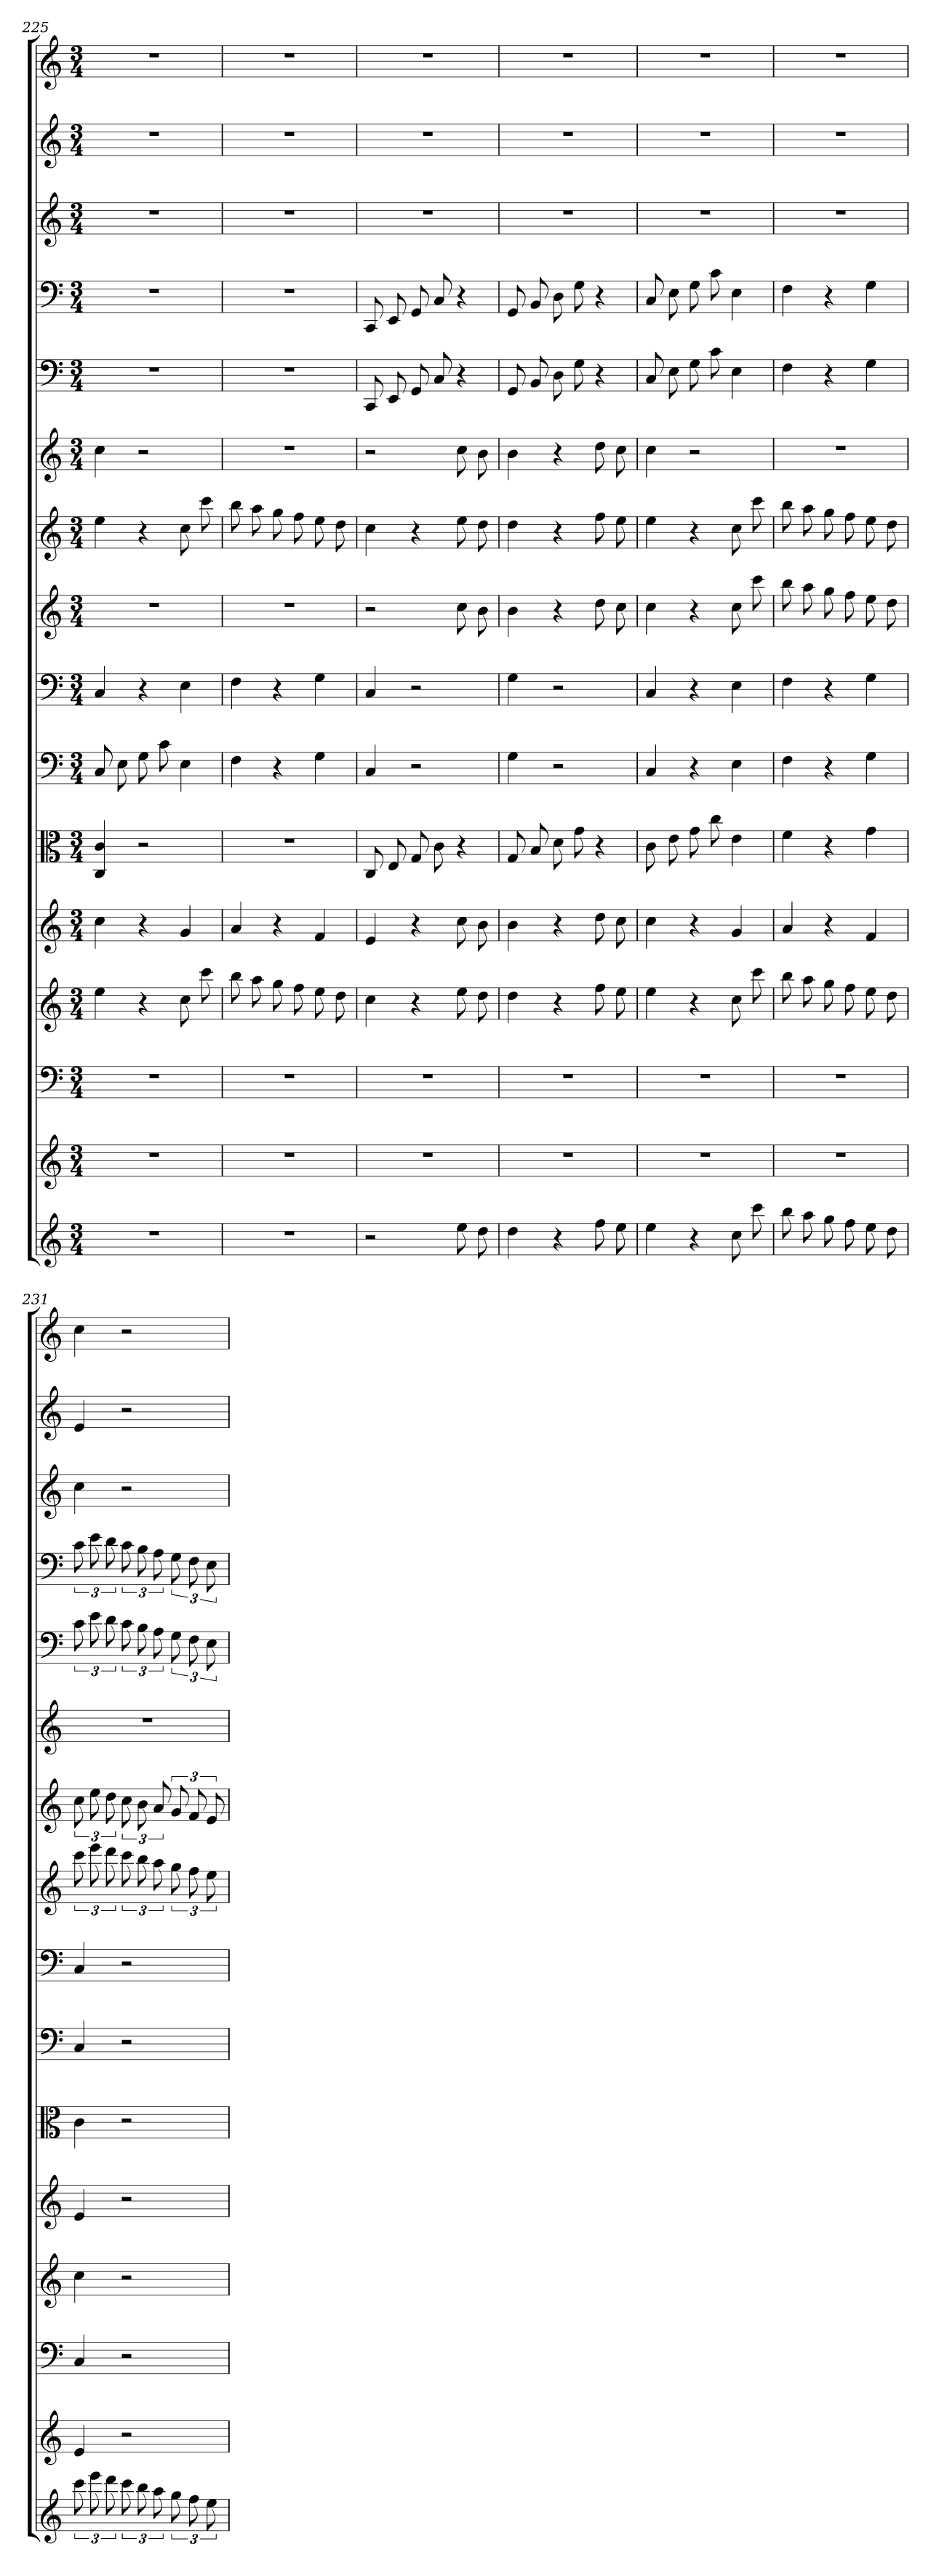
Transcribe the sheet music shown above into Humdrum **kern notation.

**kern	**kern	**kern	**kern	**kern	**kern	**kern	**kern	**kern	**kern	**kern	**kern	**kern	**kern	**kern	**kern
*part16	*part15	*part14	*part13	*part12	*part11	*part10	*part9	*part8	*part7	*part6	*part5	*part4	*part3	*part2	*part1
*staff16	*staff15	*staff14	*staff13	*staff12	*staff11	*staff10	*staff9	*staff8	*staff7	*staff6	*staff5	*staff4	*staff3	*staff2	*staff1
*	*	*clefF4	*	*	*clefC3	*clefF4	*clefF4	*	*	*	*clefF4	*clefF4	*	*	*
*k[]	*k[]	*k[]	*k[]	*k[]	*k[]	*k[]	*k[]	*k[]	*k[]	*k[]	*k[]	*k[]	*k[]	*k[]	*k[]
*C:	*C:	*C:	*C:	*C:	*C:	*C:	*C:	*C:	*C:	*C:	*C:	*C:	*C:	*C:	*C:
*M3/4	*M3/4	*M3/4	*M3/4	*M3/4	*M3/4	*M3/4	*M3/4	*M3/4	*M3/4	*M3/4	*M3/4	*M3/4	*M3/4	*M3/4	*M3/4
=225	=225	=225	=225	=225	=225	=225	=225	=225	=225	=225	=225	=225	=225	=225	=225
2.r	2.r	2.r	4ee	4cc	4C 4c	8C	4C	2.r	4ee	4cc	2.r	2.r	2.r	2.r	2.r
.	.	.	.	.	.	8E	.	.	.	.	.	.	.	.	.
.	.	.	4r	4r	2r	8G	4r	.	4r	2r	.	.	.	.	.
.	.	.	.	.	.	8c	.	.	.	.	.	.	.	.	.
.	.	.	8cc	4g	.	4E	4E	.	8cc	.	.	.	.	.	.
.	.	.	8ccc	.	.	.	.	.	8ccc	.	.	.	.	.	.
=226	=226	=226	=226	=226	=226	=226	=226	=226	=226	=226	=226	=226	=226	=226	=226
2.r	2.r	2.r	8bb	4a	2.r	4F	4F	2.r	8bb	2.r	2.r	2.r	2.r	2.r	2.r
.	.	.	8aa	.	.	.	.	.	8aa	.	.	.	.	.	.
.	.	.	8gg	4r	.	4r	4r	.	8gg	.	.	.	.	.	.
.	.	.	8ff	.	.	.	.	.	8ff	.	.	.	.	.	.
.	.	.	8ee	4f	.	4G	4G	.	8ee	.	.	.	.	.	.
.	.	.	8dd	.	.	.	.	.	8dd	.	.	.	.	.	.
=227	=227	=227	=227	=227	=227	=227	=227	=227	=227	=227	=227	=227	=227	=227	=227
2r	2.r	2.r	4cc	4e	8C	4C	4C	2r	4cc	2r	8CC	8CC	2.r	2.r	2.r
.	.	.	.	.	8E	.	.	.	.	.	8EE	8EE	.	.	.
.	.	.	4r	4r	8G	2r	2r	.	4r	.	8GG	8GG	.	.	.
.	.	.	.	.	8c	.	.	.	.	.	8C	8C	.	.	.
8ee	.	.	8ee	8cc	4r	.	.	8cc	8ee	8cc	4r	4r	.	.	.
8dd	.	.	8dd	8b	.	.	.	8b	8dd	8b	.	.	.	.	.
=228	=228	=228	=228	=228	=228	=228	=228	=228	=228	=228	=228	=228	=228	=228	=228
4dd	2.r	2.r	4dd	4b	8G	4G	4G	4b	4dd	4b	8GG	8GG	2.r	2.r	2.r
.	.	.	.	.	8B	.	.	.	.	.	8BB	8BB	.	.	.
4r	.	.	4r	4r	8d	2r	2r	4r	4r	4r	8D	8D	.	.	.
.	.	.	.	.	8g	.	.	.	.	.	8G	8G	.	.	.
8ff	.	.	8ff	8dd	4r	.	.	8dd	8ff	8dd	4r	4r	.	.	.
8ee	.	.	8ee	8cc	.	.	.	8cc	8ee	8cc	.	.	.	.	.
=229	=229	=229	=229	=229	=229	=229	=229	=229	=229	=229	=229	=229	=229	=229	=229
4ee	2.r	2.r	4ee	4cc	8c	4C	4C	4cc	4ee	4cc	8C	8C	2.r	2.r	2.r
.	.	.	.	.	8e	.	.	.	.	.	8E	8E	.	.	.
4r	.	.	4r	4r	8g	4r	4r	4r	4r	2r	8G	8G	.	.	.
.	.	.	.	.	8cc	.	.	.	.	.	8c	8c	.	.	.
8cc	.	.	8cc	4g	4e	4E	4E	8cc	8cc	.	4E	4E	.	.	.
8ccc	.	.	8ccc	.	.	.	.	8ccc	8ccc	.	.	.	.	.	.
=230	=230	=230	=230	=230	=230	=230	=230	=230	=230	=230	=230	=230	=230	=230	=230
8bb	2.r	2.r	8bb	4a	4f	4F	4F	8bb	8bb	2.r	4F	4F	2.r	2.r	2.r
8aa	.	.	8aa	.	.	.	.	8aa	8aa	.	.	.	.	.	.
8gg	.	.	8gg	4r	4r	4r	4r	8gg	8gg	.	4r	4r	.	.	.
8ff	.	.	8ff	.	.	.	.	8ff	8ff	.	.	.	.	.	.
8ee	.	.	8ee	4f	4g	4G	4G	8ee	8ee	.	4G	4G	.	.	.
8dd	.	.	8dd	.	.	.	.	8dd	8dd	.	.	.	.	.	.
=231	=231	=231	=231	=231	=231	=231	=231	=231	=231	=231	=231	=231	=231	=231	=231
12ccc	4e	4C	4cc	4e	4c	4C	4C	12ccc	12cc	2.r	12c	12c	4cc	4e	4cc
12eee	.	.	.	.	.	.	.	12eee	12ee	.	12e	12e	.	.	.
12ddd	.	.	.	.	.	.	.	12ddd	12dd	.	12d	12d	.	.	.
12ccc	2r	2r	2r	2r	2r	2r	2r	12ccc	12cc	.	12c	12c	2r	2r	2r
12bb	.	.	.	.	.	.	.	12bb	12b	.	12B	12B	.	.	.
12aa	.	.	.	.	.	.	.	12aa	12a	.	12A	12A	.	.	.
12gg	.	.	.	.	.	.	.	12gg	12g	.	12G	12G	.	.	.
12ff	.	.	.	.	.	.	.	12ff	12f	.	12F	12F	.	.	.
12ee	.	.	.	.	.	.	.	12ee	12e	.	12E	12E	.	.	.
=	=	=	=	=	=	=	=	=	=	=	=	=	=	=	=
*-	*-	*-	*-	*-	*-	*-	*-	*-	*-	*-	*-	*-	*-	*-	*-
